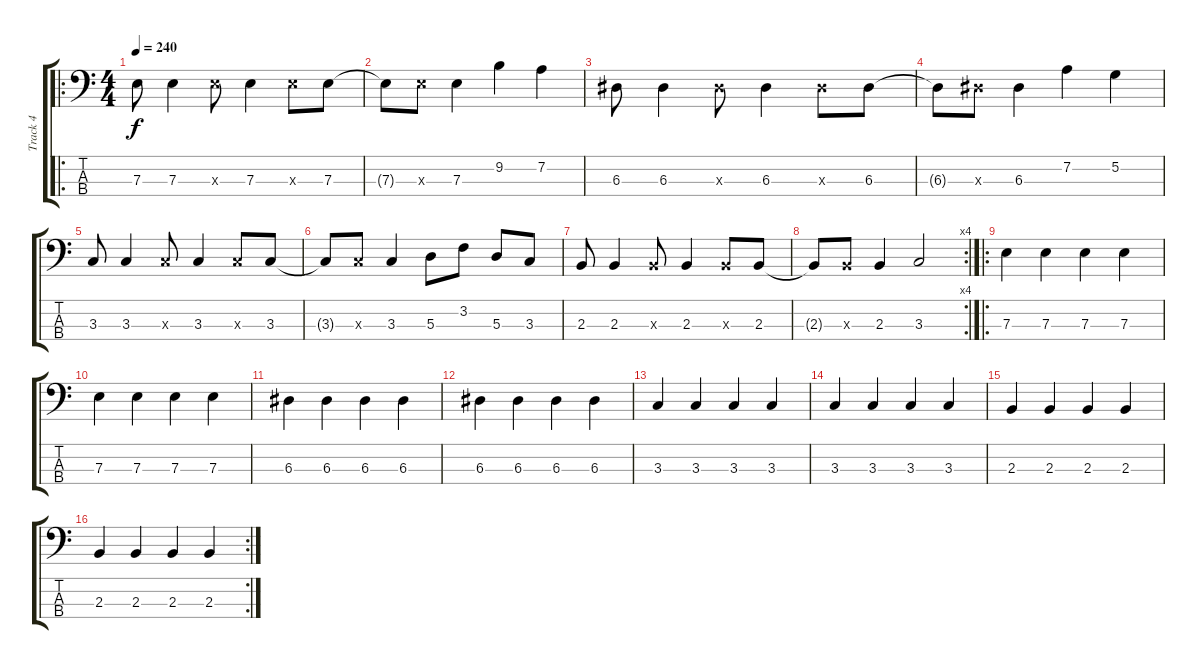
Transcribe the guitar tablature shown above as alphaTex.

\track ("Track 4" "Track 4") {instrument electricbassfinger}
\staff {score tabs}
\tuning (G2 D2 A1 E1) {hide}
\ro
\ts (4 4)
\tempo 240
\clef f4
\ks c
7.3.8{dy f} 7.3.4 7.3{x}.8 7.3.4 7.3{x}.8 7.3.8 |
7.3{t}.8 7.3{x}.8 7.3.4 9.2.4 7.2.4 |
6.3.8 6.3.4 6.3{x}.8 6.3.4 6.3{x}.8 6.3.8 |
6.3{t}.8 6.3{x}.8 6.3.4 7.2.4 5.2.4 |
3.3.8 3.3.4 3.3{x}.8 3.3.4 3.3{x}.8 3.3.8 |
3.3{t}.8 3.3{x}.8 3.3.4 5.3.8 3.2.8 5.3.8 3.3.8 |
2.3.8 2.3.4 2.3{x}.8 2.3.4 2.3{x}.8 2.3.8 |
\rc 4
2.3{t}.8 2.3{x}.8 2.3.4 3.3.2 |
\ro
7.3.4 7.3.4 7.3.4 7.3.4 |
7.3.4 7.3.4 7.3.4 7.3.4 |
6.3.4 6.3.4 6.3.4 6.3.4 |
6.3.4 6.3.4 6.3.4 6.3.4 |
3.3.4 3.3.4 3.3.4 3.3.4 |
3.3.4 3.3.4 3.3.4 3.3.4 |
2.3.4 2.3.4 2.3.4 2.3.4 |
\rc 2
2.3.4 2.3.4 2.3.4 2.3.4
